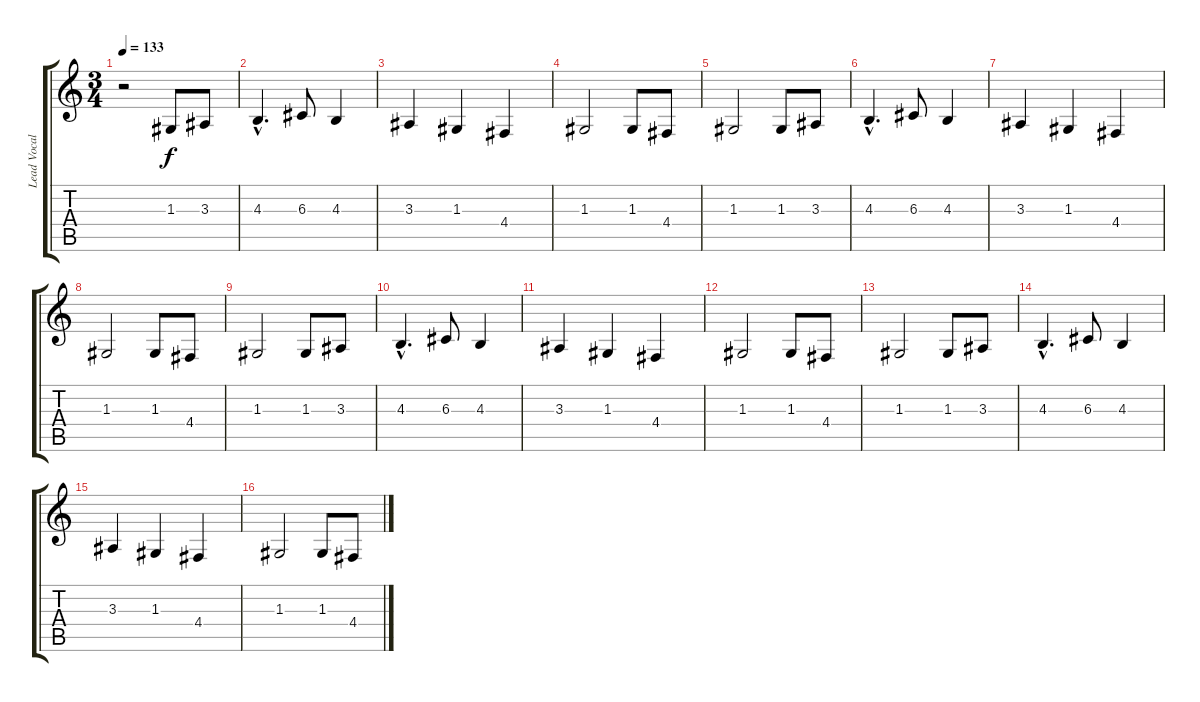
\track ("Lead Vocals" "Lead Vocal") {instrument tenorsax}
\staff {score tabs}
\tuning (E4 B3 G3 D3 A2 E2) {hide}
\ts (3 4)
\tempo 133
\clef g2
\ks c
r.2{dy f instrument choiraahs} 1.3.8 3.3.8 |
4.3{hac}.4{d} 6.3.8 4.3.4 |
3.3.4 1.3.4 4.4.4 |
1.3.2 1.3.8 4.4.8 |
1.3.2 1.3.8 3.3.8 |
4.3{hac}.4{d} 6.3.8 4.3.4 |
3.3.4 1.3.4 4.4.4 |
1.3.2 1.3.8 4.4.8 |
1.3.2 1.3.8 3.3.8 |
4.3{hac}.4{d} 6.3.8 4.3.4 |
3.3.4 1.3.4 4.4.4 |
1.3.2 1.3.8 4.4.8 |
1.3.2 1.3.8 3.3.8 |
4.3{hac}.4{d} 6.3.8 4.3.4 |
3.3.4 1.3.4 4.4.4 |
1.3.2 1.3.8 4.4.8
